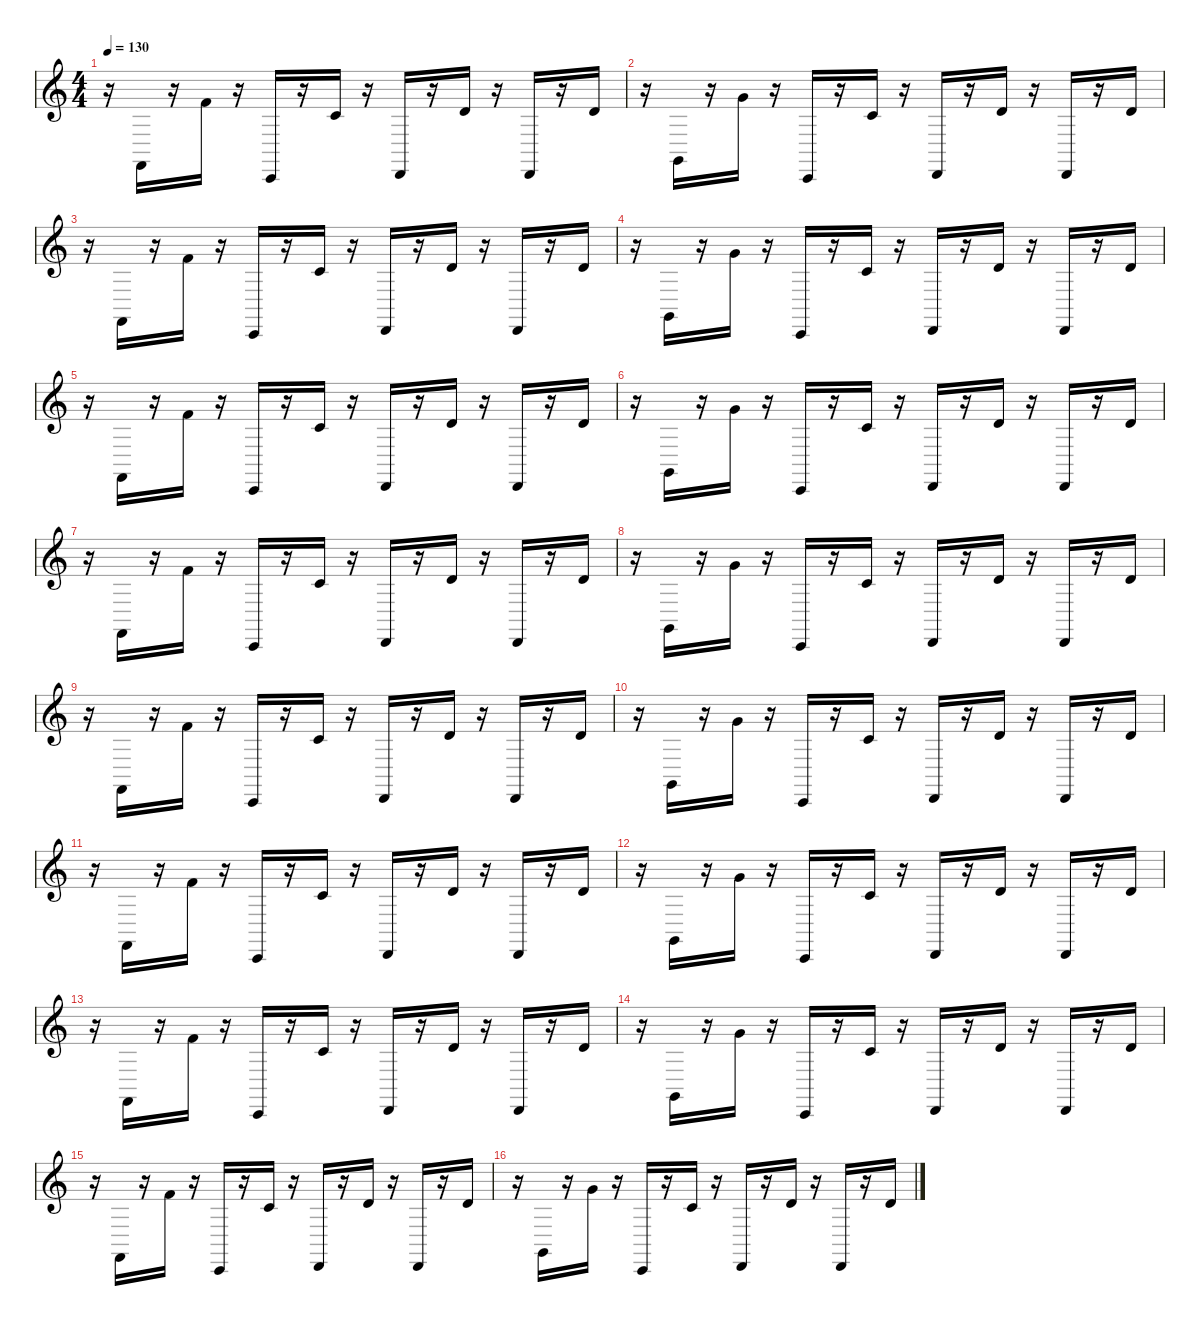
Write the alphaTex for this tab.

\defaultSystemsLayout 4
\hideDynamics
\bracketExtendMode nobrackets
\singleTrackTrackNamePolicy hidden
\multiTrackTrackNamePolicy hidden
\otherSystemsTrackNameOrientation horizontal
\track ("Synth 1-RH-b-hid" "led.synth.") {defaultSystemsLayout 4 instrument lead8bassandlead}
\staff {score}
\tuning (E4 B3 G3 D3 A2 E2 B1)
\ts (4 4)
\tempo 130
\clef g2
\ks c
r.16{dy f beam Down} 1.6.16{beam Up} r.16{beam Up} 1.1.16{beam Up} r.16{beam Up} 1.7.16{beam Up} r.16{beam Up} 1.2.16{beam Up} r.16{beam Up} 3.7.16{beam Up} r.16{beam Up} 3.2.16{beam Up} r.16{beam Up} 3.7.16{beam Up} r.16{beam Up} 3.2.16{beam Up} |
r.16{beam Down} 3.6.16{beam Up} r.16{beam Up} 3.1.16{beam Up} r.16{beam Up} 1.7.16{beam Up} r.16{beam Up} 1.2.16{beam Up} r.16{beam Up} 3.7.16{beam Up} r.16{beam Up} 3.2.16{beam Up} r.16{beam Up} 3.7.16{beam Up} r.16{beam Up} 3.2.16{beam Up} |
r.16{beam Down} 1.6.16{beam Up} r.16{beam Up} 1.1.16{beam Up} r.16{beam Up} 1.7.16{beam Up} r.16{beam Up} 1.2.16{beam Up} r.16{beam Up} 3.7.16{beam Up} r.16{beam Up} 3.2.16{beam Up} r.16{beam Up} 3.7.16{beam Up} r.16{beam Up} 3.2.16{beam Up} |
r.16{beam Down} 3.6.16{beam Up} r.16{beam Up} 3.1.16{beam Up} r.16{beam Up} 1.7.16{beam Up} r.16{beam Up} 1.2.16{beam Up} r.16{beam Up} 3.7.16{beam Up} r.16{beam Up} 3.2.16{beam Up} r.16{beam Up} 3.7.16{beam Up} r.16{beam Up} 3.2.16{beam Up} |
r.16{beam Down} 1.6.16{beam Up} r.16{beam Up} 1.1.16{beam Up} r.16{beam Up} 1.7.16{beam Up} r.16{beam Up} 1.2.16{beam Up} r.16{beam Up} 3.7.16{beam Up} r.16{beam Up} 3.2.16{beam Up} r.16{beam Up} 3.7.16{beam Up} r.16{beam Up} 3.2.16{beam Up} |
r.16{beam Down} 3.6.16{beam Up} r.16{beam Up} 3.1.16{beam Up} r.16{beam Up} 1.7.16{beam Up} r.16{beam Up} 1.2.16{beam Up} r.16{beam Up} 3.7.16{beam Up} r.16{beam Up} 3.2.16{beam Up} r.16{beam Up} 3.7.16{beam Up} r.16{beam Up} 3.2.16{beam Up} |
r.16{beam Down} 1.6.16{beam Up} r.16{beam Up} 1.1.16{beam Up} r.16{beam Up} 1.7.16{beam Up} r.16{beam Up} 1.2.16{beam Up} r.16{beam Up} 3.7.16{beam Up} r.16{beam Up} 3.2.16{beam Up} r.16{beam Up} 3.7.16{beam Up} r.16{beam Up} 3.2.16{beam Up} |
r.16{beam Down} 3.6.16{beam Up} r.16{beam Up} 3.1.16{beam Up} r.16{beam Up} 1.7.16{beam Up} r.16{beam Up} 1.2.16{beam Up} r.16{beam Up} 3.7.16{beam Up} r.16{beam Up} 3.2.16{beam Up} r.16{beam Up} 3.7.16{beam Up} r.16{beam Up} 3.2.16{beam Up} |
r.16{beam Down} 1.6.16{beam Up} r.16{beam Up} 1.1.16{beam Up} r.16{beam Up} 1.7.16{beam Up} r.16{beam Up} 1.2.16{beam Up} r.16{beam Up} 3.7.16{beam Up} r.16{beam Up} 3.2.16{beam Up} r.16{beam Up} 3.7.16{beam Up} r.16{beam Up} 3.2.16{beam Up} |
r.16{beam Down} 3.6.16{beam Up} r.16{beam Up} 3.1.16{beam Up} r.16{beam Up} 1.7.16{beam Up} r.16{beam Up} 1.2.16{beam Up} r.16{beam Up} 3.7.16{beam Up} r.16{beam Up} 3.2.16{beam Up} r.16{beam Up} 3.7.16{beam Up} r.16{beam Up} 3.2.16{beam Up} |
r.16{beam Down} 1.6.16{beam Up} r.16{beam Up} 1.1.16{beam Up} r.16{beam Up} 1.7.16{beam Up} r.16{beam Up} 1.2.16{beam Up} r.16{beam Up} 3.7.16{beam Up} r.16{beam Up} 3.2.16{beam Up} r.16{beam Up} 3.7.16{beam Up} r.16{beam Up} 3.2.16{beam Up} |
r.16{beam Down} 3.6.16{beam Up} r.16{beam Up} 3.1.16{beam Up} r.16{beam Up} 1.7.16{beam Up} r.16{beam Up} 1.2.16{beam Up} r.16{beam Up} 3.7.16{beam Up} r.16{beam Up} 3.2.16{beam Up} r.16{beam Up} 3.7.16{beam Up} r.16{beam Up} 3.2.16{beam Up} |
r.16{beam Down} 1.6.16{beam Up} r.16{beam Up} 1.1.16{beam Up} r.16{beam Up} 1.7.16{beam Up} r.16{beam Up} 1.2.16{beam Up} r.16{beam Up} 3.7.16{beam Up} r.16{beam Up} 3.2.16{beam Up} r.16{beam Up} 3.7.16{beam Up} r.16{beam Up} 3.2.16{beam Up} |
r.16{beam Down} 3.6.16{beam Up} r.16{beam Up} 3.1.16{beam Up} r.16{beam Up} 1.7.16{beam Up} r.16{beam Up} 1.2.16{beam Up} r.16{beam Up} 3.7.16{beam Up} r.16{beam Up} 3.2.16{beam Up} r.16{beam Up} 3.7.16{beam Up} r.16{beam Up} 3.2.16{beam Up} |
r.16{beam Down} 1.6.16{beam Up} r.16{beam Up} 1.1.16{beam Up} r.16{beam Up} 1.7.16{beam Up} r.16{beam Up} 1.2.16{beam Up} r.16{beam Up} 3.7.16{beam Up} r.16{beam Up} 3.2.16{beam Up} r.16{beam Up} 3.7.16{beam Up} r.16{beam Up} 3.2.16{beam Up} |
r.16{beam Down} 3.6.16{beam Up} r.16{beam Up} 3.1.16{beam Up} r.16{beam Up} 1.7.16{beam Up} r.16{beam Up} 1.2.16{beam Up} r.16{beam Up} 3.7.16{beam Up} r.16{beam Up} 3.2.16{beam Up} r.16{beam Up} 3.7.16{beam Up} r.16{beam Up} 3.2.16{beam Up}
